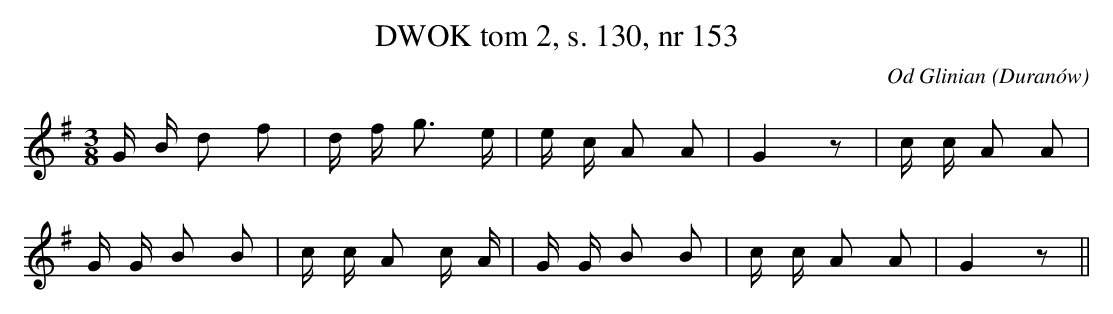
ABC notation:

X:1
T: DWOK tom 2, s. 130, nr 153
O: Od Glinian (Duranów)
L: 1/16
M: 3/8
K: G
G B d2 f2 |\
d f g3 e |\
e c A2 A2 |\
G4 z2 |\
c c A2 A2 |
G G B2 B2 |\
c c A2 c A |\
G G B2 B2 |\
c c A2 A2 |\
G4 z2 ||
